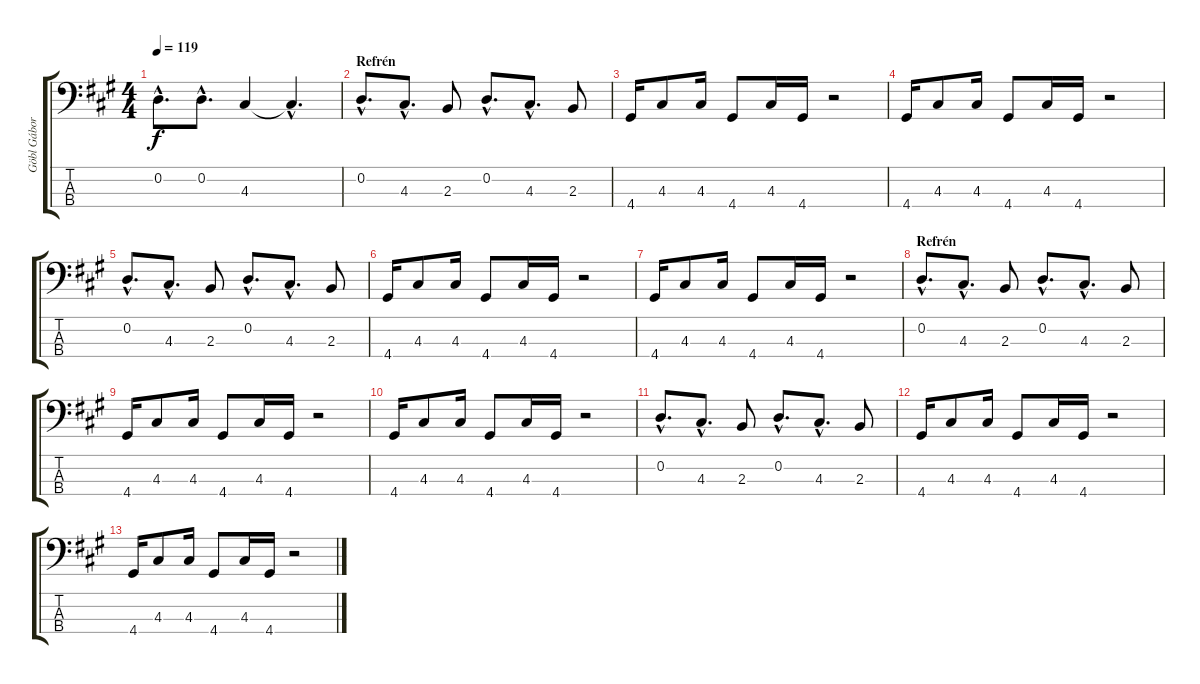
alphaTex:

\track ("Göbl Gábor" "Göbl Gábor") {instrument electricbassfinger}
\staff {score tabs}
\tuning (G2 D2 A1 E1) {hide}
\ts (4 4)
\tempo 119
\clef f4
\ks f#minor
0.2{hac}.8{d dy f} 0.2{hac}.8{d} 4.3.4 4.3{hac t}.4{d} |
\section ("" "Refrén")
0.2{hac}.8{d} 4.3{hac}.8{d} 2.3.8 0.2{hac}.8{d} 4.3{hac}.8{d} 2.3.8 |
4.4.16 4.3.8 4.3.16 4.4.8 4.3.16 4.4.16 r.2 |
4.4.16 4.3.8 4.3.16 4.4.8 4.3.16 4.4.16 r.2 |
0.2{hac}.8{d} 4.3{hac}.8{d} 2.3.8 0.2{hac}.8{d} 4.3{hac}.8{d} 2.3.8 |
4.4.16 4.3.8 4.3.16 4.4.8 4.3.16 4.4.16 r.2 |
4.4.16 4.3.8 4.3.16 4.4.8 4.3.16 4.4.16 r.2 |
\section ("" "Refrén")
0.2{hac}.8{d} 4.3{hac}.8{d} 2.3.8 0.2{hac}.8{d} 4.3{hac}.8{d} 2.3.8 |
4.4.16 4.3.8 4.3.16 4.4.8 4.3.16 4.4.16 r.2 |
4.4.16 4.3.8 4.3.16 4.4.8 4.3.16 4.4.16 r.2 |
0.2{hac}.8{d} 4.3{hac}.8{d} 2.3.8 0.2{hac}.8{d} 4.3{hac}.8{d} 2.3.8 |
4.4.16 4.3.8 4.3.16 4.4.8 4.3.16 4.4.16 r.2 |
4.4.16 4.3.8 4.3.16 4.4.8 4.3.16 4.4.16 r.2
